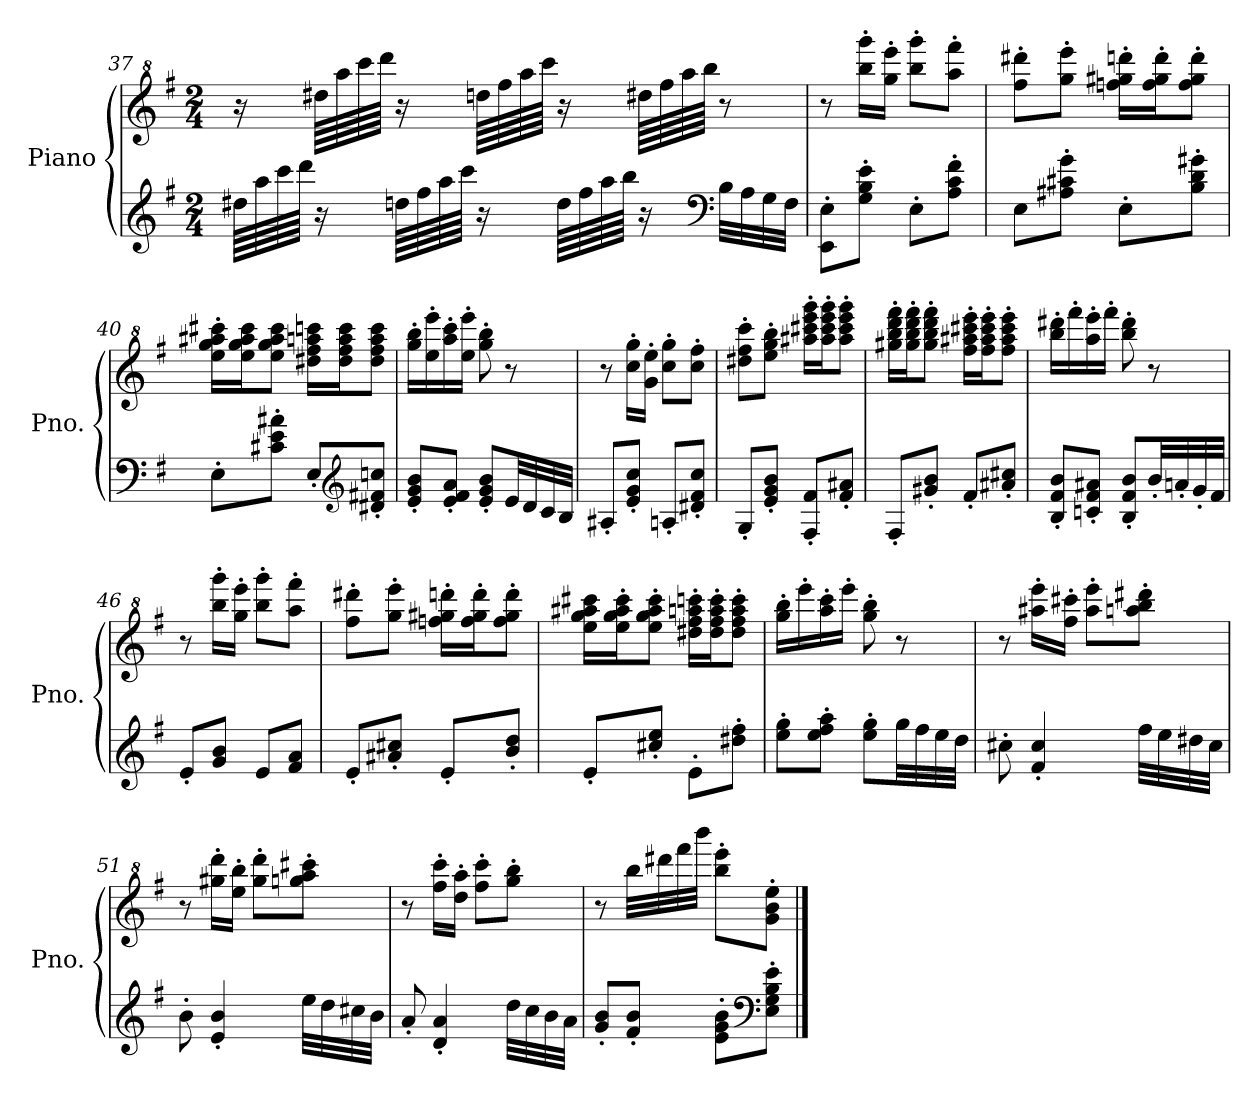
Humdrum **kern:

**kern	**kern
*part1	*part1
*staff2	*staff1
*I"Piano	*
*I'Pno.	*
!!LO:LB:g=z
*clefG2	*clefG^2
*k[f#]	*k[f#]
*M2/4	*M2/4
=37	=37
64dd#X\LLLL	16r
64aa\	.
64ccc\	.
64ddd\JJJJ	.
16r	64ddd#X\LLLL
.	64aaa\
.	64cccc\
.	64dddd\JJJJ
64ddn\LLLL	16r
64ff#\	.
64aa\	.
64ccc\JJJJ	.
16r	64dddn\LLLL
.	64fff#\
.	64aaa\
.	64cccc\JJJJ
64dd\LLLL	16r
64ff#\	.
64aa\	.
64bb\JJJJ	.
16r	64ddd#X\LLLL
.	64fff#\
.	64aaa\
.	64bbb\JJJJ
*clefF4	*
32B\LLL	8r
32A\	.
32G\	.
32F#\JJJ	.
=38	=38
8EE\' 8E\'L	8r
8G\' 8B\' 8e\'J	16bbb\' 16gggg\'LL
.	16ggg\' 16eeee\'JJ
8E'\L	8bbb\' 8gggg\'L
8A\' 8c\' 8f#\'J	8aaa\' 8ffff#\'J
=39	=39
8E\L	8fff#\' 8dddd#X\'L
8A#X\' 8c#X\' 8g\'J	8ggg\' 8eeee\'J
8E'\L	16fffn\' 16ggg#X\' 16ddddn\'LL
.	16fff\' 16ggg#\' 16dddd\'J
8B\' 8d\' 8g#X\'J	8fff\' 8ggg#\' 8dddd\'J
!!LO:LB:g=z
=40	=40
8E'\L	16eee\' 16ggg\' 16aaa#X\' 16cccc#X\'LL
.	16eee\ 16ggg\ 16aaa#\ 16cccc#\J
8c#X\' 8e\' 8a#X\'J	8eee\ 8ggg\ 8aaa#\ 8cccc#\J
8E'/L	16ddd#X\ 16fff#\ 16aaan\ 16ccccn\LL
.	16ddd#\ 16fff#\ 16aaa\ 16cccc\J
*clefG2	*
8d#X/' 8f#X/' 8ccn/'J	8ddd#\ 8fff#\ 8aaa\ 8cccc\J
=41	=41
8e/' 8g/' 8b/'L	16ggg\' 16bbb\'LL
.	16eee\' 16eeee\'
8e/' 8f#/' 8a/'J	16aaa\' 16cccc\'
.	16eee\' 16eeee\'JJ
8e/' 8g/' 8b/'L	8ggg\' 8bbb\'
32e/LL	8r
32d/	.
32c/	.
32B/JJJ	.
=42	=42
8A#X'/L	8r
8e/' 8g/' 8cc/'J	16ccc\' 16ggg\'LL
.	16gg\' 16eee\'JJ
8An'/L	8ccc\' 8ggg\'L
8d#X/' 8f#/' 8cc/'J	8ccc\' 8fff#\'J
=43	=43
8G'/L	8ddd#X\' 8fff#\' 8cccc\'L
8e/' 8g/' 8b/'J	8eee\' 8ggg\' 8bbb\'J
8F#/' 8f#/'L	16aaa#X\' 16cccc#X\' 16eeee\' 16gggg\'LL
.	16aaa#\' 16cccc#\' 16eeee\' 16gggg\'J
8f#/' 8a#X/'J	8aaa#\' 8cccc#\' 8eeee\' 8gggg\'J
!!LO:LB:g=z
=44	=44
8F#'/L	16ggg#X\' 16bbb\' 16dddd\' 16ffff#\'LL
.	16ggg#\' 16bbb\' 16dddd\' 16ffff#\'J
8g#X/' 8b/'J	8ggg#\' 8bbb\' 8dddd\' 8ffff#\'J
8f#'/L	16fff#\' 16aaa#X\' 16cccc#X\' 16eeee\'LL
.	16fff#\' 16aaa#\' 16cccc#\' 16eeee\'J
8a#X/' 8cc#X/'J	8fff#\' 8aaa#\' 8cccc#\' 8eeee\'J
=45	=45
8B/' 8f#/' 8b/'L	16bbb\' 16dddd#X\'LL
.	16ffff#'\
8cn/' 8f#/' 8a#X/'J	16aaa\' 16eeee\'
.	16ffff#'\JJ
8B/' 8f#/' 8b/'L	8bbb\' 8dddd#\'
32b'/LL	8r
32an'/	.
32g'/	.
32f#/JJJ	.
=46	=46
8e'/L	8r
8g/ 8b/J	16bbb\' 16gggg\'LL
.	16ggg\' 16eeee\'JJ
8e/L	8bbb\' 8gggg\'L
8f#/ 8a/J	8aaa\' 8ffff#\'J
=47	=47
8e'/L	8fff#\' 8dddd#X\'L
8a#X/' 8cc#X/'J	8ggg\' 8eeee\'J
8e'/L	16fffn\' 16ggg#X\' 16ddddn\'LL
.	16fff\' 16ggg#\' 16dddd\'J
8b/' 8dd/'J	8fff\' 8ggg#\' 8dddd\'J
!!LO:PB:g=z
=48	=48
8e'/L	16eee\ 16ggg\ 16aaa#X\ 16cccc#X\LL
.	16eee\' 16ggg\' 16aaa#\' 16cccc#\'J
8cc#X/' 8ee/'J	8eee\' 8ggg\' 8aaa#\' 8cccc#\'J
8e'\L	16ddd#X\' 16fff#\' 16aaan\' 16ccccn\'LL
.	16ddd#\' 16fff#\' 16aaa\' 16cccc\'J
8dd#X\' 8ff#\'J	8ddd#\' 8fff#\' 8aaa\' 8cccc\'J
=49	=49
8ee\' 8gg\'L	16ggg\' 16bbb\'LL
.	16eeee'\
8ee\' 8ff#\' 8aa\'J	16aaa\' 16cccc\'
.	16eeee'\JJ
8ee\' 8gg\'L	8ggg\' 8bbb\'
32gg\LL	8r
32ff#\	.
32ee\	.
32dd\JJJ	.
=50	=50
8cc#X'\	8r
4f#/' 4cc#/'	16aaa#X\' 16eeee\'LL
.	16fff#\' 16cccc#X\'JJ
.	8aaa#\' 8eeee\'L
32ff#\LLL	8aaan\' 8bbb\' 8dddd#X\'J
32ee\	.
32dd#X\	.
32cc#\JJJ	.
=51	=51
8b'\	8r
4e/' 4b/'	16ggg#X\' 16dddd\'LL
.	16eee\' 16bbb\'JJ
.	8ggg#\' 8dddd\'L
32ee\LLL	8gggn\' 8aaa\' 8cccc#X\'J
32dd\	.
32cc#X\	.
32b\JJJ	.
!!LO:LB:g=z
=52	=52
8a'/	8r
4d/' 4a/'	16fff#\' 16cccc\'LL
.	16ddd\' 16aaa\'JJ
.	8fff#\' 8cccc\'L
32dd\LLL	8ggg\' 8bbb\'J
32cc\	.
32b\	.
32a\JJJ	.
=53	=53
8g/' 8b/'L	8r
8f#/' 8b/'J	32bbb\LLL
.	32dddd#X\
.	32ffff#\
.	32bbbb\JJJ
8e\' 8g\' 8b\'L	8bbb\' 8eeee\'L
*clefF4	*
8E\' 8G\' 8B\' 8e\'J	8gg\' 8bb\' 8eee\'J
==	==
*-	*-
